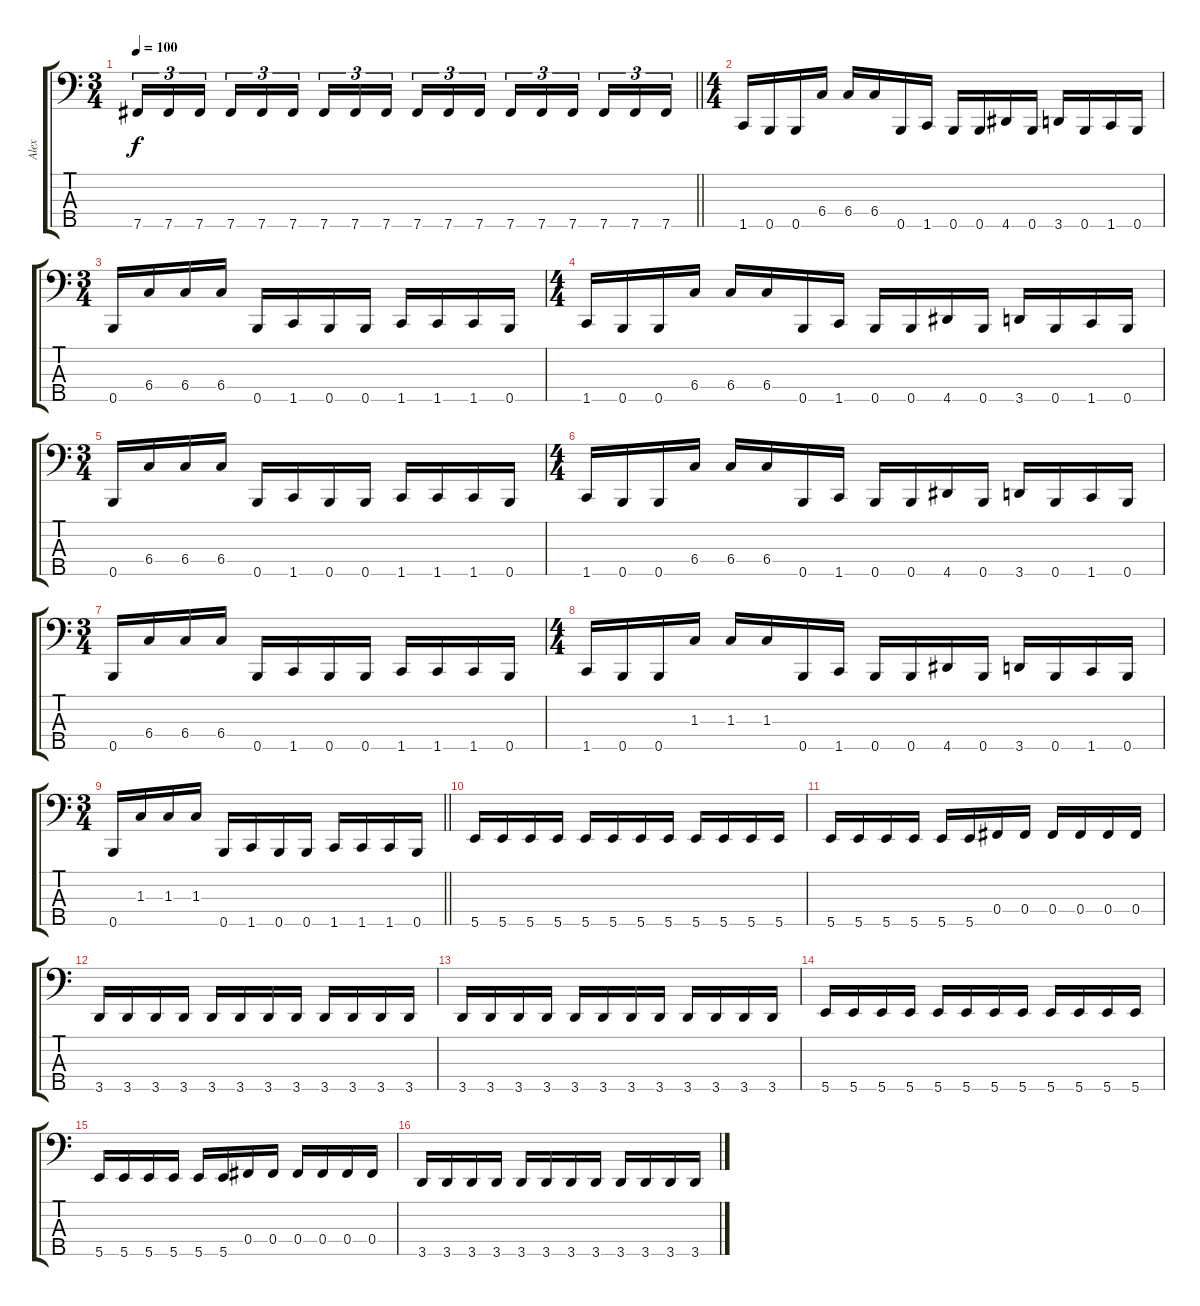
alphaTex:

\track ("Alex" "Alex") {instrument slapbass1}
\staff {score tabs}
\tuning (Ab2 E2 B1 Gb1 B0) {hide}
\ts (3 4)
\tempo 100
\clef f4
\barLineRight lightlight
\ks c
7.5.16{tu (3 2) dy f} 7.5.16{tu (3 2)} 7.5.16{tu (3 2) beam splitsecondary} 7.5.16{tu (3 2)} 7.5.16{tu (3 2)} 7.5.16{tu (3 2)} 7.5.16{tu (3 2)} 7.5.16{tu (3 2)} 7.5.16{tu (3 2) beam splitsecondary} 7.5.16{tu (3 2)} 7.5.16{tu (3 2)} 7.5.16{tu (3 2)} 7.5.16{tu (3 2)} 7.5.16{tu (3 2)} 7.5.16{tu (3 2) beam splitsecondary} 7.5.16{tu (3 2)} 7.5.16{tu (3 2)} 7.5.16{tu (3 2)} |
\ts (4 4)
\section ("" "")
1.5.16 0.5.16 0.5.16 6.4.16 6.4.16 6.4.16 0.5.16 1.5.16 0.5.16 0.5.16 4.5.16 0.5.16 3.5.16 0.5.16 1.5.16 0.5.16 |
\ts (3 4)
0.5.16 6.4.16 6.4.16 6.4.16 0.5.16 1.5.16 0.5.16 0.5.16 1.5.16 1.5.16 1.5.16 0.5.16 |
\ts (4 4)
1.5.16 0.5.16 0.5.16 6.4.16 6.4.16 6.4.16 0.5.16 1.5.16 0.5.16 0.5.16 4.5.16 0.5.16 3.5.16 0.5.16 1.5.16 0.5.16 |
\ts (3 4)
0.5.16 6.4.16 6.4.16 6.4.16 0.5.16 1.5.16 0.5.16 0.5.16 1.5.16 1.5.16 1.5.16 0.5.16 |
\ts (4 4)
1.5.16 0.5.16 0.5.16 6.4.16 6.4.16 6.4.16 0.5.16 1.5.16 0.5.16 0.5.16 4.5.16 0.5.16 3.5.16 0.5.16 1.5.16 0.5.16 |
\ts (3 4)
0.5.16 6.4.16 6.4.16 6.4.16 0.5.16 1.5.16 0.5.16 0.5.16 1.5.16 1.5.16 1.5.16 0.5.16 |
\ts (4 4)
1.5.16 0.5.16 0.5.16 1.3.16 1.3.16 1.3.16 0.5.16 1.5.16 0.5.16 0.5.16 4.5.16 0.5.16 3.5.16 0.5.16 1.5.16 0.5.16 |
\ts (3 4)
\barLineRight lightlight
0.5.16 1.3.16 1.3.16 1.3.16 0.5.16 1.5.16 0.5.16 0.5.16 1.5.16 1.5.16 1.5.16 0.5.16 |
\section ("" "")
5.5.16 5.5.16 5.5.16 5.5.16 5.5.16 5.5.16 5.5.16 5.5.16 5.5.16 5.5.16 5.5.16 5.5.16 |
5.5.16 5.5.16 5.5.16 5.5.16 5.5.16 5.5.16 0.4.16 0.4.16 0.4.16 0.4.16 0.4.16 0.4.16 |
3.5.16 3.5.16 3.5.16 3.5.16 3.5.16 3.5.16 3.5.16 3.5.16 3.5.16 3.5.16 3.5.16 3.5.16 |
3.5.16 3.5.16 3.5.16 3.5.16 3.5.16 3.5.16 3.5.16 3.5.16 3.5.16 3.5.16 3.5.16 3.5.16 |
5.5.16 5.5.16 5.5.16 5.5.16 5.5.16 5.5.16 5.5.16 5.5.16 5.5.16 5.5.16 5.5.16 5.5.16 |
5.5.16 5.5.16 5.5.16 5.5.16 5.5.16 5.5.16 0.4.16 0.4.16 0.4.16 0.4.16 0.4.16 0.4.16 |
3.5.16 3.5.16 3.5.16 3.5.16 3.5.16 3.5.16 3.5.16 3.5.16 3.5.16 3.5.16 3.5.16 3.5.16
